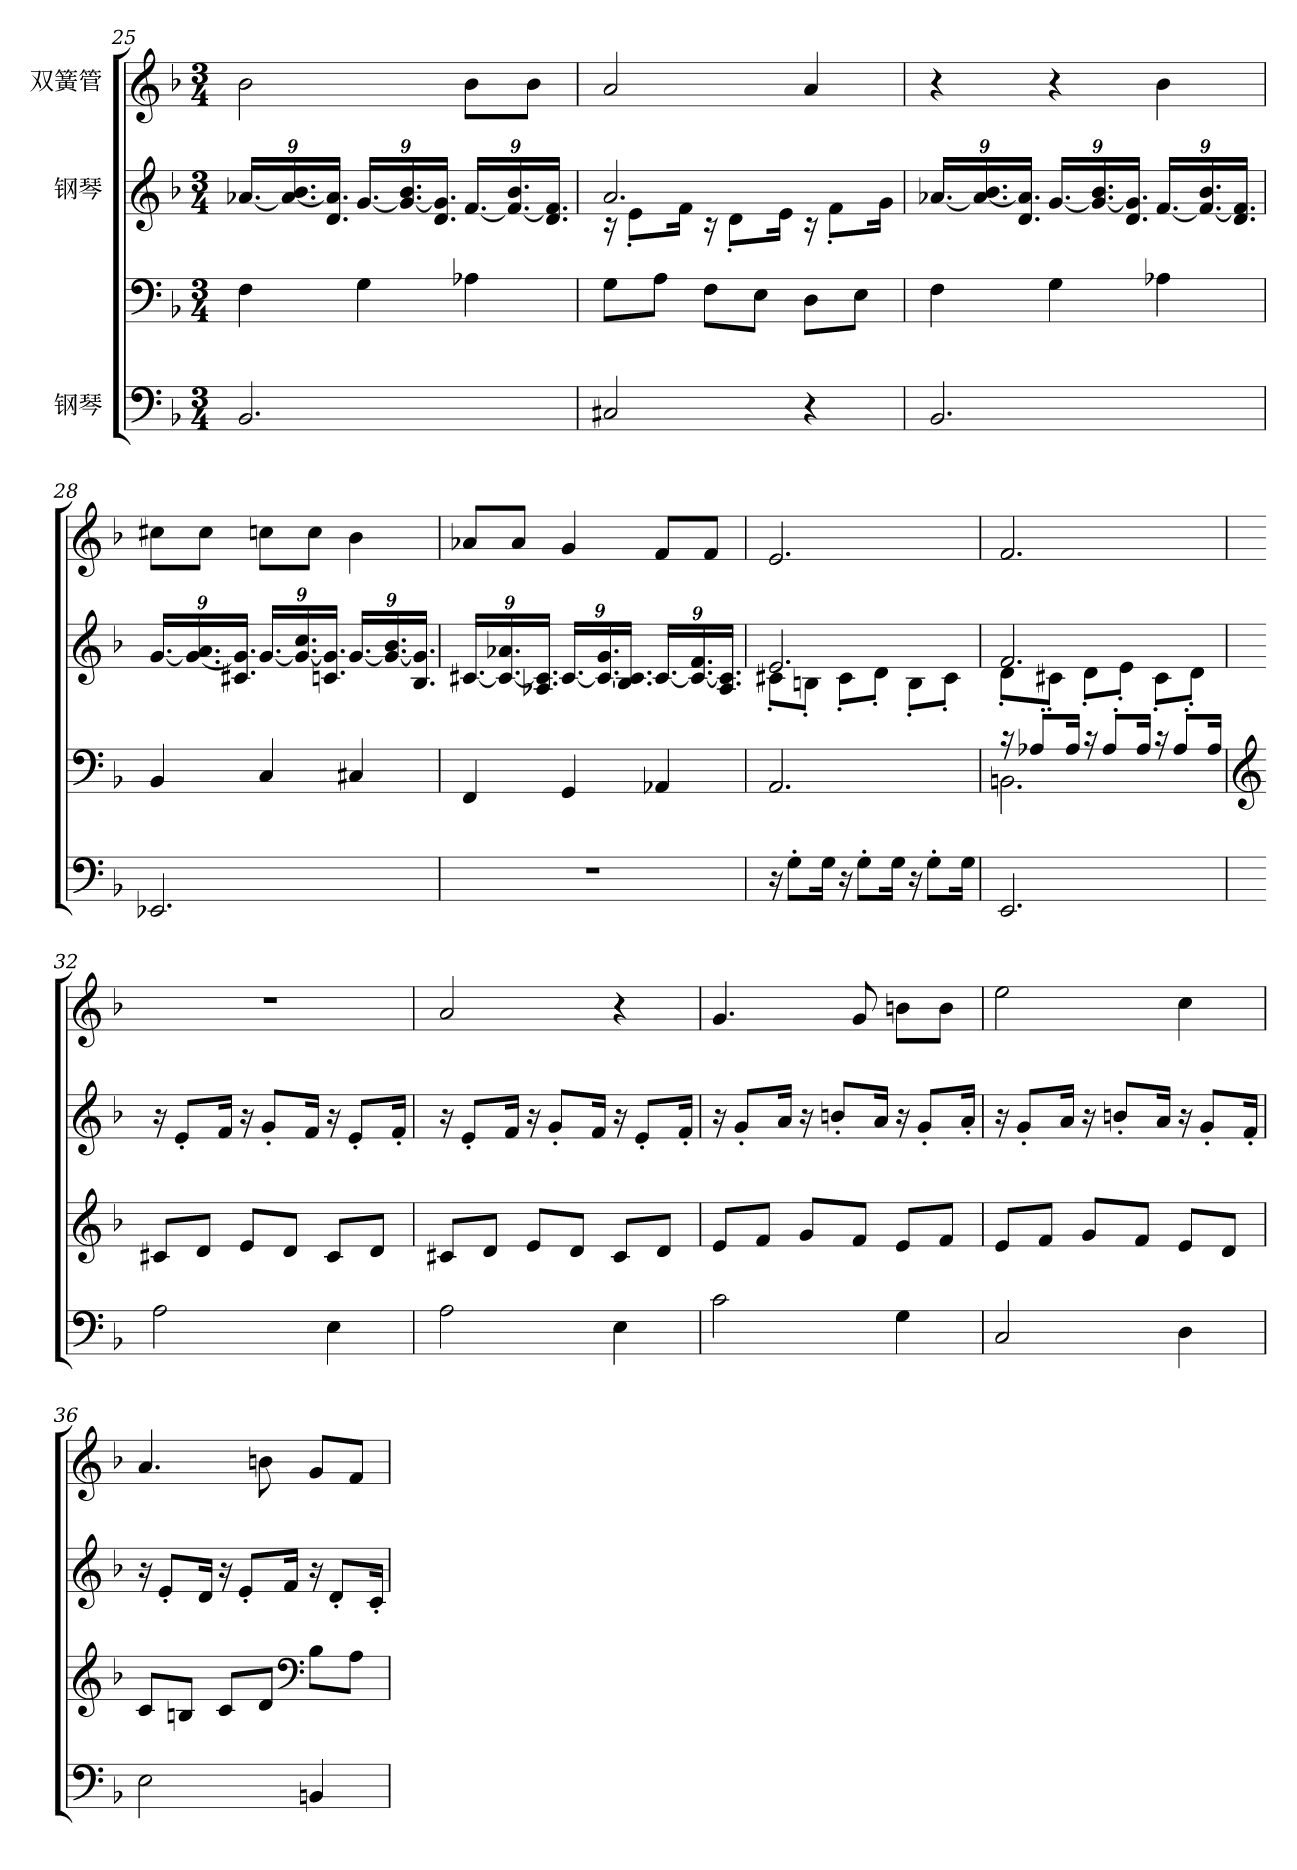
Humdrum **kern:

**kern	**kern	**kern	**kern
*part3	*part3	*part2	*part1
*staff4	*staff3	*staff2	*staff1
*I"钢琴	*	*I"钢琴	*I"双簧管
!!LO:LB:g=z
*clefF4	*clefF4	*clefG2	*clefG2
*k[b-]	*k[b-]	*k[b-]	*k[b-]
*M3/4	*M3/4	*M3/4	*M3/4
*	*	*Xbrackettup	*
=25	=25	=25	=25
2.BB-/	4F\	[18.a-X/LL	2b-\
.	.	18.a-/_ 18.b-/	.
.	.	18.d/ 18.a-/]JJ	.
.	4G\	[18.g/LL	.
.	.	18.g/_ 18.b-/	.
.	.	18.d/ 18.g/]JJ	.
.	4A-X\	[18.f/LL	8b-\L
.	.	18.f/_ 18.b-/	.
.	.	.	8b-\J
.	.	18.d/ 18.f/]JJ	.
=26	=26	=26	=26
*	*	*	*MM74
*	*	*^	*
2C#X/	8G\L	2.a/	16r	2a/
.	.	.	8e'\L	.
.	8A\J	.	.	.
.	.	.	16f\Jk	.
.	8F\L	.	16r	.
.	.	.	8d'\L	.
.	8E\J	.	.	.
.	.	.	16e\Jk	.
4r	8D\L	.	16r	4a/
.	.	.	8f'\L	.
.	8E\J	.	.	.
.	.	.	16g\Jk	.
*	*	*v	*v	*
!!LO:PB:g=z
=27	=27	=27	=27
2.BB-/	4F\	[18.a-X/LL	4r
.	.	18.a-/_ 18.b-/	.
.	.	18.d/ 18.a-/]JJ	.
.	4G\	[18.g/LL	4r
.	.	18.g/_ 18.b-/	.
.	.	18.d/ 18.g/]JJ	.
.	4A-X\	[18.f/LL	4b-\
.	.	18.f/_ 18.b-/	.
.	.	18.d/ 18.f/]JJ	.
=28	=28	=28	=28
*	*	*	*MM72
2.EE-X/	4BB-/	[18.g/LL	8cc#X\L
.	.	18.g/_ 18.a/	.
.	.	.	8cc#\J
.	.	18.c#X/ 18.g/]JJ	.
.	4C/	[18.g/LL	8ccn\L
.	.	18.g/_ 18.cc/	.
.	.	.	8cc\J
.	.	18.cn/ 18.g/]JJ	.
.	4C#X/	[18.g/LL	4b-\
.	.	18.g/_ 18.b-/	.
.	.	18.B-/ 18.g/]JJ	.
!!LO:LB:g=z
=29	=29	=29	=29
2.r	4FF/	[18.c#X/LL	8a-X/L
.	.	18.c#/_ 18.a-X/	.
.	.	.	8a-/J
.	.	18.A-X/ 18.c#/]JJ	.
.	4GG/	[18.c#/LL	4g/
.	.	18.c#/_ 18.g/	.
.	.	18.B-/ 18.c#/]JJ	.
.	4AA-X/	[18.c#/LL	8f/L
.	.	18.c#/_ 18.f/	.
.	.	.	8f/J
.	.	18.A-/ 18.c#/]JJ	.
=30	=30	=30	=30
*	*	*	*MM76
*	*	*^	*
16r	2.AA/	2.e/	8c#X'\L	2.e/
8G'\L	.	.	.	.
.	.	.	8Bn'\J	.
16G\Jk	.	.	.	.
16r	.	.	8c#'\L	.
8G'\L	.	.	.	.
.	.	.	8d'\J	.
16G\Jk	.	.	.	.
16r	.	.	8B'\L	.
8G'\L	.	.	.	.
.	.	.	8c#'\J	.
16G\Jk	.	.	.	.
=31	=31	=31	=31	=31
*	*^	*	*	*
2.EE/	16r	2.BBn\	2.f/	8d'\L	2.f/
.	8A-X'/L	.	.	.	.
.	.	.	.	8c#X'\J	.
.	16A-/Jk	.	.	.	.
.	16r	.	.	8d'\L	.
.	8A-'/L	.	.	.	.
.	.	.	.	8e'\J	.
.	16A-/Jk	.	.	.	.
.	16r	.	.	8c#'\L	.
.	8A-'/L	.	.	.	.
.	.	.	.	8d'\J	.
.	16A-/Jk	.	.	.	.
*	*v	*v	*	*	*
*	*	*v	*v	*
!!LO:LB:g=z
=32	=32	=32	=32
*	*clefG2	*	*
2A\	8c#X/L	16r	2.r
.	.	8e'/L	.
.	8d/J	.	.
.	.	16f/Jk	.
.	8e/L	16r	.
.	.	8g'/L	.
.	8d/J	.	.
.	.	16f/Jk	.
4E\	8c#/L	16r	.
.	.	8e'/L	.
.	8d/J	.	.
.	.	16f'/Jk	.
=33	=33	=33	=33
2A\	8c#X/L	16r	2a/
.	.	8e'/L	.
.	8d/J	.	.
.	.	16f/Jk	.
.	8e/L	16r	.
.	.	8g'/L	.
.	8d/J	.	.
.	.	16f/Jk	.
4E\	8c#/L	16r	4r
.	.	8e'/L	.
.	8d/J	.	.
.	.	16f'/Jk	.
=34	=34	=34	=34
2c\	8e/L	16r	4.g/
.	.	8g'/L	.
.	8f/J	.	.
.	.	16a/Jk	.
.	8g/L	16r	.
.	.	8bn'/L	.
.	8f/J	.	8g/
.	.	16a/Jk	.
4G\	8e/L	16r	8bn\L
.	.	8g'/L	.
.	8f/J	.	8b\J
.	.	16a'/Jk	.
=35	=35	=35	=35
2C/	8e/L	16r	2ee\
.	.	8g'/L	.
.	8f/J	.	.
.	.	16a/Jk	.
.	8g/L	16r	.
.	.	8bn'/L	.
.	8f/J	.	.
.	.	16a/Jk	.
4D\	8e/L	16r	4cc\
.	.	8g'/L	.
.	8d/J	.	.
.	.	16f'/Jk	.
!!LO:PB:g=z
=36	=36	=36	=36
2E\	8c/L	16r	4.a/
.	.	8e'/L	.
.	8Bn/J	.	.
.	.	16d/Jk	.
.	8c/L	16r	.
.	.	8e'/L	.
.	8d/J	.	8bn\
.	.	16f/Jk	.
*	*clefF4	*	*
4BBn/	8B\L	16r	8g/L
.	.	8d'/L	.
.	8A\J	.	8f/J
.	.	16c'/Jk	.
=	=	=	=
*-	*-	*-	*-
